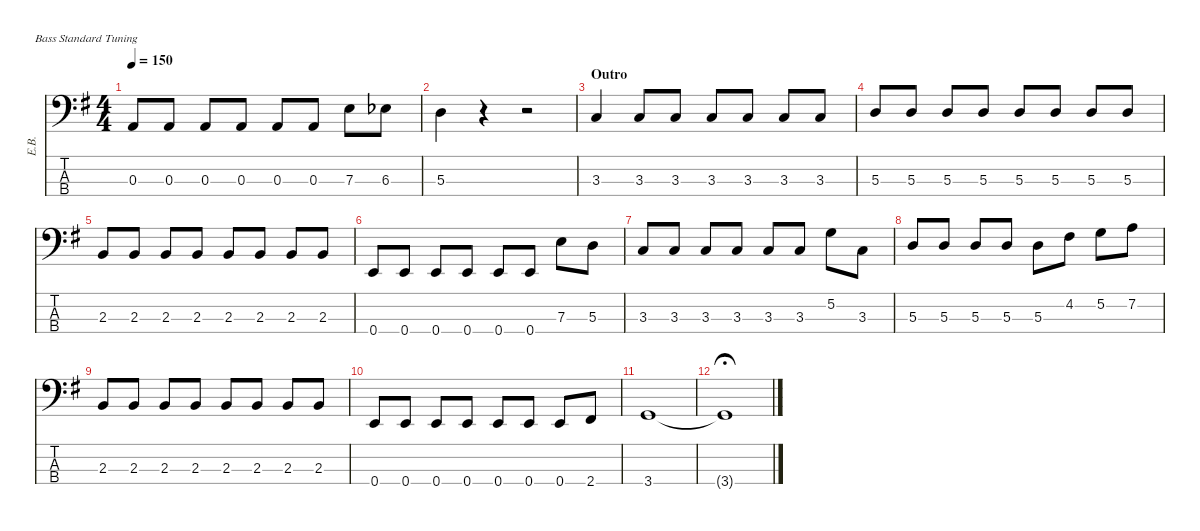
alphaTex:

\defaultSystemsLayout 4
\hideDynamics
\bracketExtendMode nobrackets
\otherSystemsTrackNameOrientation horizontal
\track ("Electric Bass" "E.B.") {defaultSystemsLayout 4 instrument electricbasspick}
\staff {score tabs}
\tuning (G2 D2 A1 E1)
\ts (4 4)
\tempo 150
\clef f4
\scale
1.13969
\ks g
0.3{acc forcenatural}.8{dy mf beam Up} 0.3{acc forcenatural}.8{beam Up} 0.3{acc forcenatural}.8{beam Up} 0.3{acc forcenatural}.8{beam Up} 0.3{acc forcenatural}.8{beam Up} 0.3{acc forcenatural}.8{beam Up} 7.3{acc forcenatural}.8{beam Down} 6.3{acc b}.8{beam Down} |
\scale
0.965227 5.3{acc forcenatural}.4{beam Down} r.4{beam Down} r.2{beam Down} |
\section ("" "Outro")
\scale
0.947543 3.3{acc forcenatural}.4{beam Up} 3.3{acc forcenatural}.8{beam Up} 3.3{acc forcenatural}.8{beam Up} 3.3{acc forcenatural}.8{beam Up} 3.3{acc forcenatural}.8{beam Up} 3.3{acc forcenatural}.8{beam Up} 3.3{acc forcenatural}.8{beam Up} |
\scale
0.947543 5.3{acc forcenatural}.8{beam Up} 5.3{acc forcenatural}.8{beam Up} 5.3{acc forcenatural}.8{beam Up} 5.3{acc forcenatural}.8{beam Up} 5.3{acc forcenatural}.8{beam Up} 5.3{acc forcenatural}.8{beam Up} 5.3{acc forcenatural}.8{beam Up} 5.3{acc forcenatural}.8{beam Up} |
\scale
1.14411 2.3{acc forcenatural}.8{beam Up} 2.3{acc forcenatural}.8{beam Up} 2.3{acc forcenatural}.8{beam Up} 2.3{acc forcenatural}.8{beam Up} 2.3{acc forcenatural}.8{beam Up} 2.3{acc forcenatural}.8{beam Up} 2.3{acc forcenatural}.8{beam Up} 2.3{acc forcenatural}.8{beam Up} |
\scale
0.951964 0.4{acc forcenatural}.8{beam Up} 0.4{acc forcenatural}.8{beam Up} 0.4{acc forcenatural}.8{beam Up} 0.4{acc forcenatural}.8{beam Up} 0.4{acc forcenatural}.8{beam Up} 0.4{acc forcenatural}.8{beam Up} 7.3{acc forcenatural}.8{beam Down} 5.3{acc forcenatural}.8{beam Down} |
\scale
0.951964 3.3{acc forcenatural}.8{beam Up} 3.3{acc forcenatural}.8{beam Up} 3.3{acc forcenatural}.8{beam Up} 3.3{acc forcenatural}.8{beam Up} 3.3{acc forcenatural}.8{beam Up} 3.3{acc forcenatural}.8{beam Up} 5.2{acc forcenatural}.8{beam Down} 3.3{acc forcenatural}.8{beam Down} |
\scale
0.951964 5.3{acc forcenatural}.8{beam Up} 5.3{acc forcenatural}.8{beam Up} 5.3{acc forcenatural}.8{beam Up} 5.3{acc forcenatural}.8{beam Up} 5.3{acc forcenatural}.8{beam Down} 4.2{acc #}.8{beam Down} 5.2{acc forcenatural}.8{beam Down} 7.2{acc forcenatural}.8{beam Down} |
\scale
1.20351 2.3{acc forcenatural}.8{beam Up} 2.3{acc forcenatural}.8{beam Up} 2.3{acc forcenatural}.8{beam Up} 2.3{acc forcenatural}.8{beam Up} 2.3{acc forcenatural}.8{beam Up} 2.3{acc forcenatural}.8{beam Up} 2.3{acc forcenatural}.8{beam Up} 2.3{acc forcenatural}.8{beam Up} |
\scale
0.91809 0.4{acc forcenatural}.8{beam Up} 0.4{acc forcenatural}.8{beam Up} 0.4{acc forcenatural}.8{beam Up} 0.4{acc forcenatural}.8{beam Up} 0.4{acc forcenatural}.8{beam Up} 0.4{acc forcenatural}.8{beam Up} 0.4{acc forcenatural}.8{beam Up} 2.4{acc #}.8{beam Up} |
\scale
0.91809 3.4{acc forcenatural}.1{beam Up} |
\scale
0.960308 3.4{t acc forcenatural}.1{fermata (medium 0.5) beam Up}
